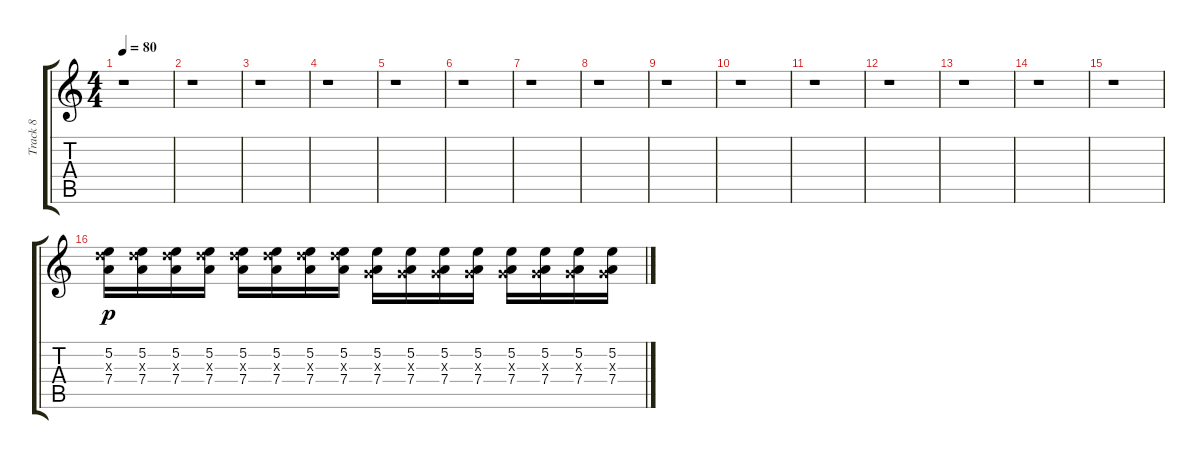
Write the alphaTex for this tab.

\track ("Track 8" "Track 8") {instrument distortionguitar}
\staff {score tabs}
\tuning (E4 B3 G3 D3 A2 E2) {hide}
\ts (4 4)
\tempo 80
\clef g2
\ks c
r.1{dy p} |
r.1 |
r.1 |
r.1 |
r.1 |
r.1 |
r.1 |
r.1 |
r.1 |
r.1 |
r.1 |
r.1 |
r.1 |
r.1 |
r.1 |
(5.2 7.3{x} 7.4).16 (5.2 7.3{x} 7.4).16 (5.2 7.3{x} 7.4).16 (5.2 7.3{x} 7.4).16 (5.2 7.3{x} 7.4).16 (5.2 7.3{x} 7.4).16 (5.2 7.3{x} 7.4).16 (5.2 7.3{x} 7.4).16 (5.2 0.3{x} 7.4).16 (5.2 0.3{x} 7.4).16 (5.2 0.3{x} 7.4).16 (5.2 0.3{x} 7.4).16 (5.2 0.3{x} 7.4).16 (5.2 0.3{x} 7.4).16 (5.2 0.3{x} 7.4).16 (5.2 0.3{x} 7.4).16
